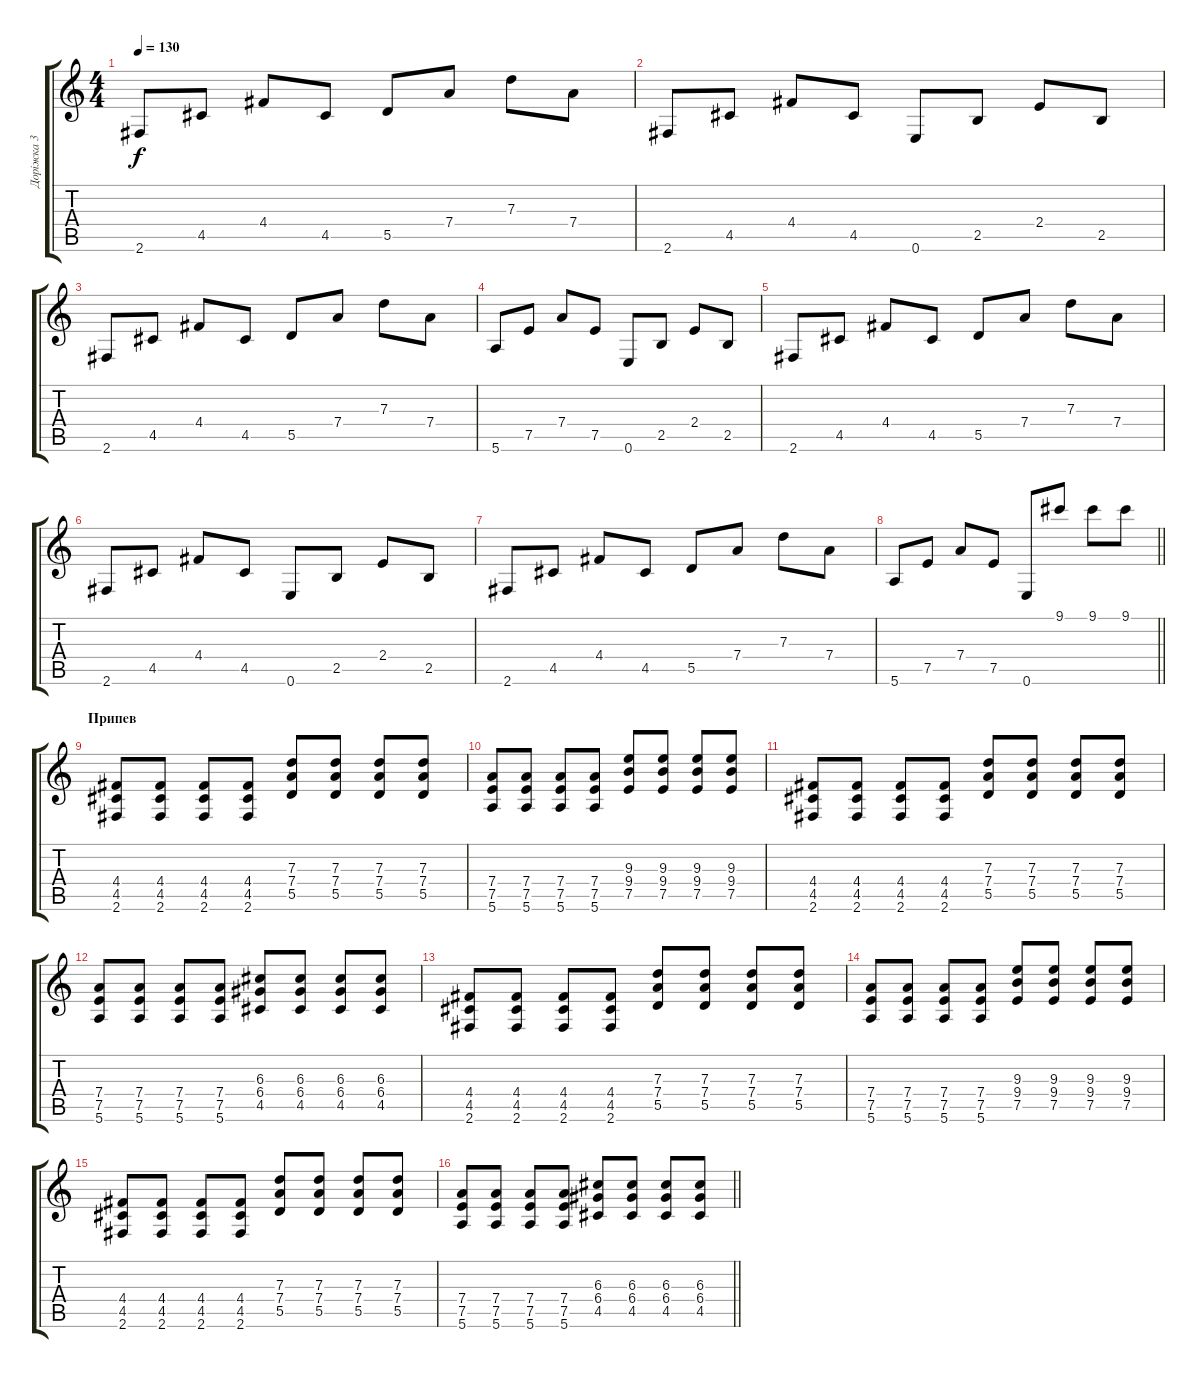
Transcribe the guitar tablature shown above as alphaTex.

\track ("Доріжка 3" "Доріжка 3") {instrument electricguitarclean}
\staff {score tabs}
\tuning (E4 B3 G3 D3 A2 E2) {hide}
\ts (4 4)
\tempo 130
\clef g2
\ks c
2.6.8{dy f instrument electricguitarclean} 4.5.8 4.4.8 4.5.8 5.5.8 7.4.8 7.3.8 7.4.8 |
2.6.8 4.5.8 4.4.8 4.5.8 0.6.8 2.5.8 2.4.8 2.5.8 |
2.6.8 4.5.8 4.4.8 4.5.8 5.5.8 7.4.8 7.3.8 7.4.8 |
5.6.8 7.5.8 7.4.8 7.5.8 0.6.8 2.5.8 2.4.8 2.5.8 |
2.6.8 4.5.8 4.4.8 4.5.8 5.5.8 7.4.8 7.3.8 7.4.8 |
2.6.8 4.5.8 4.4.8 4.5.8 0.6.8 2.5.8 2.4.8 2.5.8 |
2.6.8 4.5.8 4.4.8 4.5.8 5.5.8 7.4.8 7.3.8 7.4.8 |
\barLineRight lightlight
5.6.8 7.5.8 7.4.8 7.5.8 0.6.8 9.1.8{instrument overdrivenguitar} 9.1.8{instrument overdrivenguitar} 9.1.8 |
\section ("" "Припев")
(4.4 4.5 2.6).8 (4.4 4.5 2.6).8 (4.4 4.5 2.6).8 (4.4 4.5 2.6).8 (7.3 7.4 5.5).8 (7.3 7.4 5.5).8 (7.3 7.4 5.5).8 (7.3 7.4 5.5).8 |
(7.4 7.5 5.6).8 (7.4 7.5 5.6).8 (7.4 7.5 5.6).8 (7.4 7.5 5.6).8 (9.3 9.4 7.5).8 (9.3 9.4 7.5).8 (9.3 9.4 7.5).8 (9.3 9.4 7.5).8 |
(4.4 4.5 2.6).8 (4.4 4.5 2.6).8 (4.4 4.5 2.6).8 (4.4 4.5 2.6).8 (7.3 7.4 5.5).8 (7.3 7.4 5.5).8 (7.3 7.4 5.5).8 (7.3 7.4 5.5).8 |
(7.4 7.5 5.6).8 (7.4 7.5 5.6).8 (7.4 7.5 5.6).8 (7.4 7.5 5.6).8 (6.3 6.4 4.5).8 (6.3 6.4 4.5).8 (6.3 6.4 4.5).8 (6.3 6.4 4.5).8 |
(4.4 4.5 2.6).8 (4.4 4.5 2.6).8 (4.4 4.5 2.6).8 (4.4 4.5 2.6).8 (7.3 7.4 5.5).8 (7.3 7.4 5.5).8 (7.3 7.4 5.5).8 (7.3 7.4 5.5).8 |
(7.4 7.5 5.6).8 (7.4 7.5 5.6).8 (7.4 7.5 5.6).8 (7.4 7.5 5.6).8 (9.3 9.4 7.5).8 (9.3 9.4 7.5).8 (9.3 9.4 7.5).8 (9.3 9.4 7.5).8 |
(4.4 4.5 2.6).8 (4.4 4.5 2.6).8 (4.4 4.5 2.6).8 (4.4 4.5 2.6).8 (7.3 7.4 5.5).8 (7.3 7.4 5.5).8 (7.3 7.4 5.5).8 (7.3 7.4 5.5).8 |
\barLineRight lightlight
(7.4 7.5 5.6).8 (7.4 7.5 5.6).8 (7.4 7.5 5.6).8 (7.4 7.5 5.6).8 (6.3 6.4 4.5).8 (6.3 6.4 4.5).8 (6.3 6.4 4.5).8 (6.3 6.4 4.5).8
